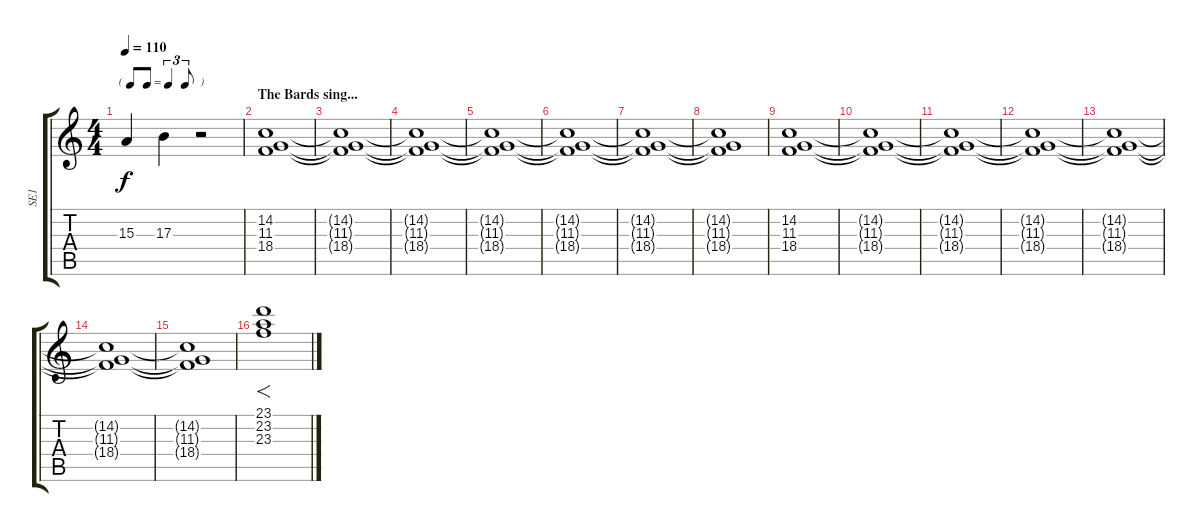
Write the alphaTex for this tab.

\track ("SE1" "SE1") {instrument stringensemble2}
\staff {score tabs}
\tuning (Eb4 Bb3 Gb3 Db3 Ab2 Eb2) {hide}
\ts (4 4)
\tf triplet8th
\tempo 110
\clef g2
\ks c
15.3.4{dy f} 17.3.4 r.2 |
\section ("" "The Bards sing...")
(14.2 11.3 18.4).1 |
(14.2{t} 11.3{t} 18.4{t}).1 |
(14.2{t} 11.3{t} 18.4{t}).1 |
(14.2{t} 11.3{t} 18.4{t}).1 |
(14.2{t} 11.3{t} 18.4{t}).1 |
(14.2{t} 11.3{t} 18.4{t}).1 |
(14.2{t} 11.3{t} 18.4{t}).1 |
(14.2 11.3 18.4).1 |
(14.2{t} 11.3{t} 18.4{t}).1 |
(14.2{t} 11.3{t} 18.4{t}).1 |
(14.2{t} 11.3{t} 18.4{t}).1 |
(14.2{t} 11.3{t} 18.4{t}).1 |
(14.2{t} 11.3{t} 18.4{t}).1 |
(14.2{t} 11.3{t} 18.4{t}).1 |
(23.1 23.2 23.3).1{f}
